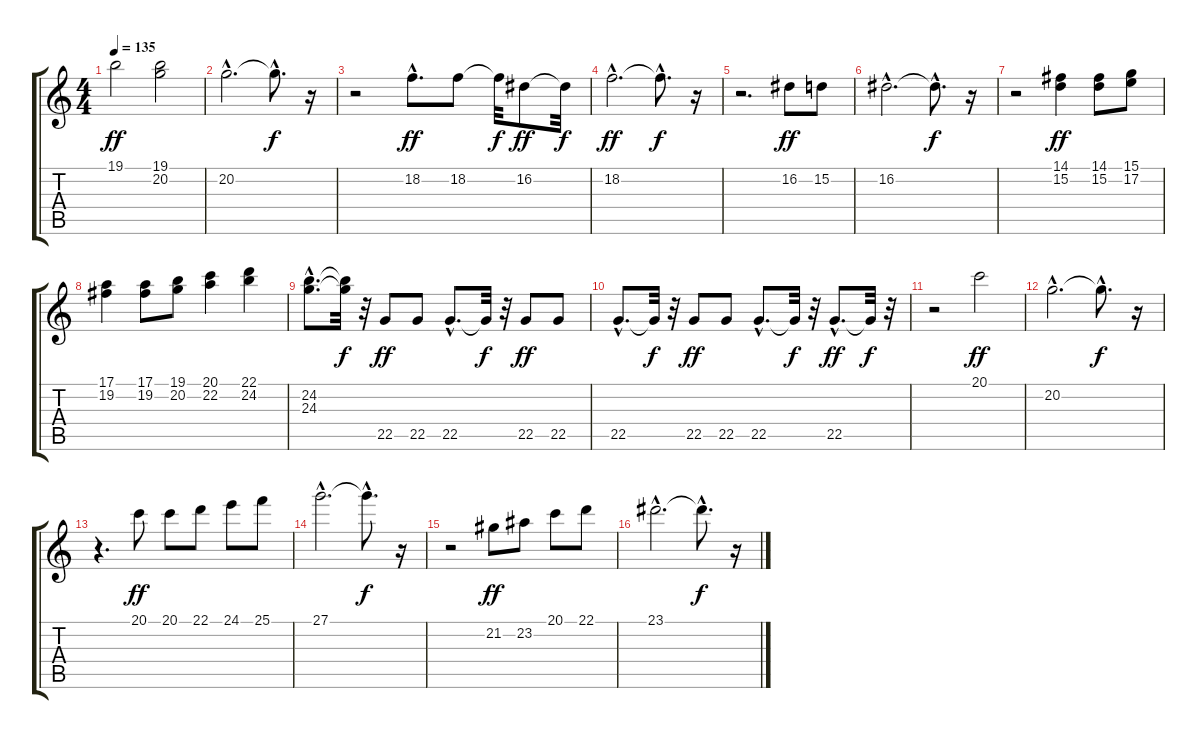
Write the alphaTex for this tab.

\track "" {instrument flute}
\staff {score tabs}
\tuning (E4 B3 G3 D3 A2 E2) {hide}
\ts (4 4)
\tempo 135
\clef g2
\ks c
19.1.2{dy ff} (19.1 20.2).2 |
20.2{hac}.2{d} 20.2{hac t}.8{d dy f} r.16 |
r.2 18.2{hac}.8{d dy ff} 18.2.8 18.2{t}.32{dy f} 16.2.8{dy ff} 16.2{t}.32{dy f} |
18.2{hac}.2{d dy ff} 18.2{hac t}.8{d dy f} r.16 |
r.2{d} 16.2.8{dy ff} 15.2.8 |
16.2{hac}.2{d} 16.2{hac t}.8{d dy f} r.16 |
r.2 (14.1 15.2).4{dy ff} (14.1 15.2).8 (15.1 17.2).8 |
(17.1 19.2).4 (17.1 19.2).8 (19.1 20.2).8 (20.1 22.2).4 (22.1 24.2).4 |
(24.2{hac} 24.3{hac}).8{d} (24.2{t} 24.3{t}).32{dy f} r.32 22.5.8{dy ff} 22.5.8 22.5{hac}.8{d} 22.5{t}.32{dy f} r.32 22.5.8{dy ff} 22.5.8 |
22.5{hac}.8{d} 22.5{t}.32{dy f} r.32 22.5.8{dy ff} 22.5.8 22.5{hac}.8{d} 22.5{t}.32{dy f} r.32 22.5{hac}.8{d dy ff} 22.5{t}.32{dy f} r.32 |
r.2 20.1.2{dy ff} |
20.2{hac}.2{d} 20.2{hac t}.8{d dy f} r.16 |
r.4{d} 20.1.8{dy ff} 20.1.8 22.1.8 24.1.8 25.1.8 |
27.1{hac}.2{d} 27.1{hac t}.8{d dy f} r.16 |
r.2 21.2.8{dy ff} 23.2.8 20.1.8 22.1.8 |
23.1{hac}.2{d} 23.1{hac t}.8{d dy f} r.16
